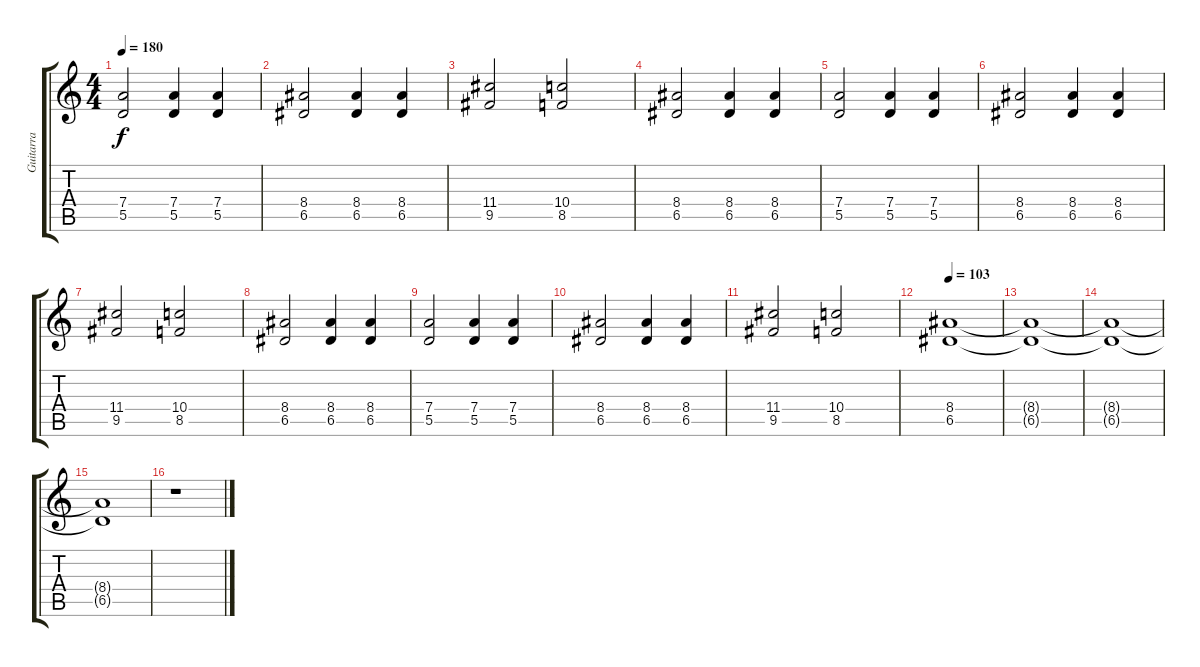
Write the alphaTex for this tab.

\track ("Guitarra" "Guitarra") {instrument distortionguitar}
\staff {score tabs}
\tuning (E4 B3 G3 D3 A2 E2) {hide}
\ts (4 4)
\tempo 180
\clef g2
\ks c
(7.4 5.5).2{dy f} (7.4 5.5).4 (7.4 5.5).4 |
(8.4 6.5).2 (8.4 6.5).4 (8.4 6.5).4 |
(11.4 9.5).2 (10.4 8.5).2 |
(8.4 6.5).2 (8.4 6.5).4 (8.4 6.5).4 |
(7.4 5.5).2 (7.4 5.5).4 (7.4 5.5).4 |
(8.4 6.5).2 (8.4 6.5).4 (8.4 6.5).4 |
(11.4 9.5).2 (10.4 8.5).2 |
(8.4 6.5).2 (8.4 6.5).4 (8.4 6.5).4 |
(7.4 5.5).2 (7.4 5.5).4 (7.4 5.5).4 |
(8.4 6.5).2 (8.4 6.5).4 (8.4 6.5).4 |
(11.4 9.5).2 (10.4 8.5).2 |
\tempo 103
(8.4 6.5).1{volume 0} |
(8.4{t} 6.5{t}).1 |
(8.4{t} 6.5{t}).1 |
(8.4{t} 6.5{t}).1 |
r.1
